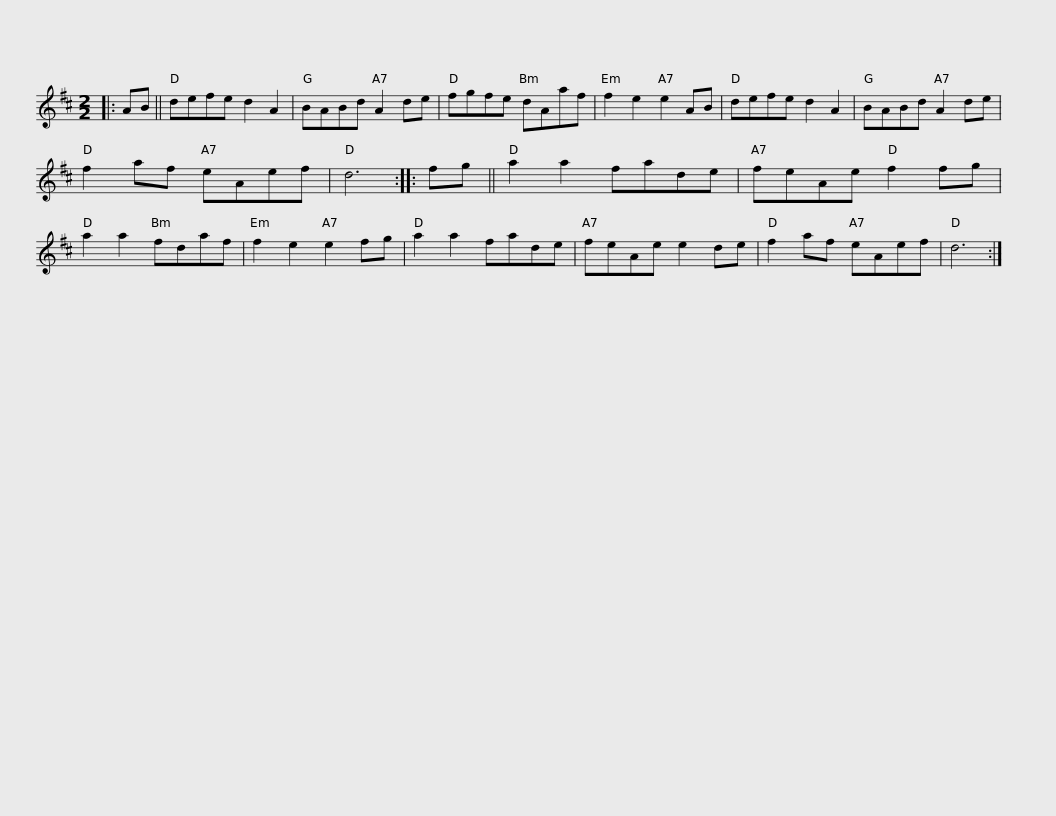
X:1
L:1/8
M:2/2
I:linebreak $
K:D
V:1 treble
V:1
|: AB || defe d2 A2 | BABd A2 de | fgfe dAaf | f2 e2 e2 AB | %5
 defe d2 A2 | BABd A2 de |$ f2 af eAef | d6 :: fg || %10
 a2 a2 fade | feAe f2 fg | a2 a2 fdaf | f2 e2 e2 fg |$ a2 a2 fade | %15
 feAe e2 de | f2 af eAef | d6 :| %18
